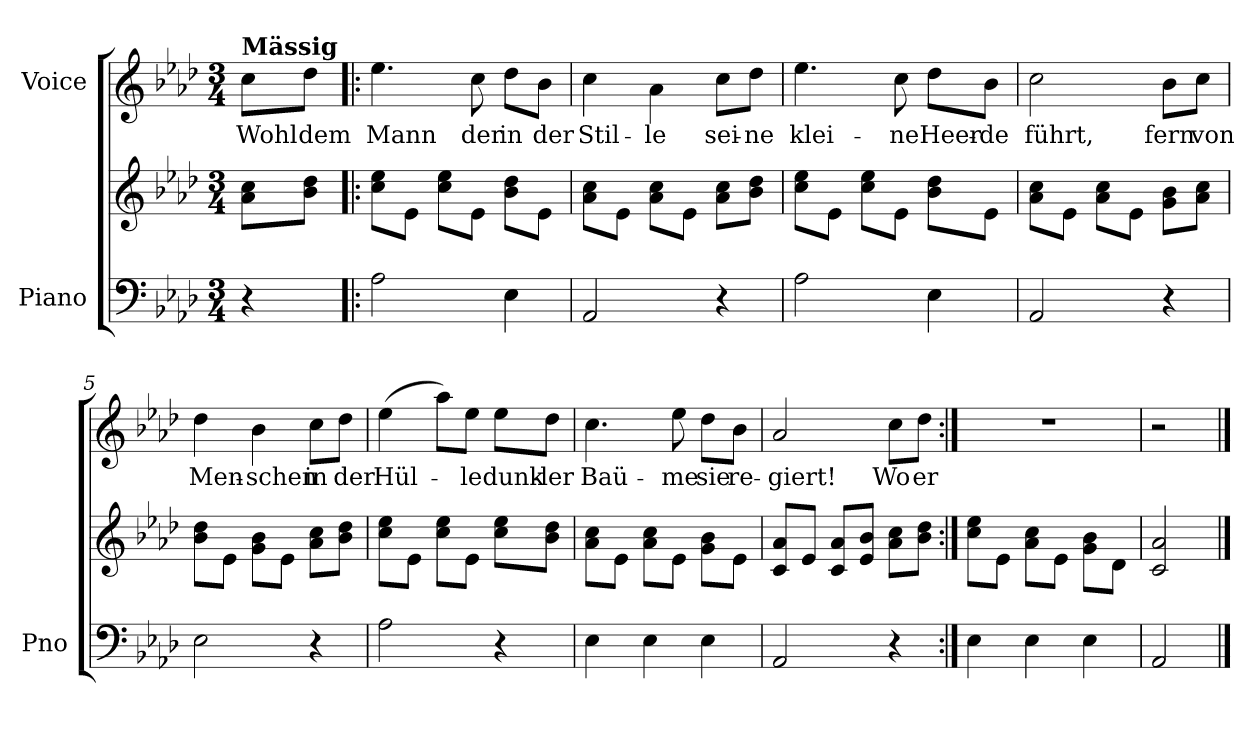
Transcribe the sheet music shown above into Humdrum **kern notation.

**kern	**kern	**kern	**text
*part2	*part2	*part1	*part1
*staff3	*staff2	*staff1	*staff1
*I"Piano	*	*I"Voice	*
*I'Pno	*	*	*
*clefF4	*clefG2	*clefG2	*
*k[b-e-a-d-]	*k[b-e-a-d-]	*k[b-e-a-d-]	*
*M3/4	*M3/4	*M3/4	*
=	=	=	=
!	!	!LO:TX:a:B:t=Mässig	!
!	!	!	!LO:LY:b
4r	8a-\ 8cc\L	8cc\L	Wohl
!	!	!	!LO:LY:b
.	8b-\ 8dd-\J	8dd-\J	dem
=1!|:	=1!|:	=1!|:	=1!|:
!	!	!	!LO:LY:b
2A-\	8cc\ 8ee-\L	4.ee-\	Mann
.	8e-\J	.	.
.	8cc\ 8ee-\L	.	.
!	!	!	!LO:LY:b
.	8e-\J	8cc\	der
!	!	!	!LO:LY:b
4E-\	8b-\ 8dd-\L	8dd-\L	in
!	!	!	!LO:LY:b
.	8e-\J	8b-\J	der
=2	=2	=2	=2
!	!	!	!LO:LY:b
2AA-/	8a-\ 8cc\L	4cc\	Stil-
.	8e-\J	.	.
!	!	!	!LO:LY:b
.	8a-\ 8cc\L	4a-\	-le
.	8e-\J	.	.
!	!	!	!LO:LY:b
4r	8a-\ 8cc\L	8cc\L	sei-
!	!	!	!LO:LY:b
.	8b-\ 8dd-\J	8dd-\J	-ne
=3	=3	=3	=3
!	!	!	!LO:LY:b
2A-\	8cc\ 8ee-\L	4.ee-\	klei-
.	8e-\J	.	.
.	8cc\ 8ee-\L	.	.
!	!	!	!LO:LY:b
.	8e-\J	8cc\	-ne
!	!	!	!LO:LY:b
4E-\	8b-\ 8dd-\L	8dd-\L	Heer-
!	!	!	!LO:LY:b
.	8e-\J	8b-\J	-de
=4	=4	=4	=4
!	!	!	!LO:LY:b
2AA-/	8a-\ 8cc\L	2cc\	führt,
.	8e-\J	.	.
.	8a-\ 8cc\L	.	.
.	8e-\J	.	.
!	!	!	!LO:LY:b
4r	8g\ 8b-\L	8b-\L	fern
!	!	!	!LO:LY:b
.	8a-\ 8cc\J	8cc\J	von
!!LO:LB:g=z
=5	=5	=5	=5
!	!	!	!LO:LY:b
2E-\	8b-\ 8dd-\L	4dd-\	Men-
.	8e-\J	.	.
!	!	!	!LO:LY:b
.	8g\ 8b-\L	4b-\	-schen
.	8e-\J	.	.
!	!	!	!LO:LY:b
4r	8a-\ 8cc\L	8cc\L	in
!	!	!	!LO:LY:b
.	8b-\ 8dd-\J	8dd-\J	der
=6	=6	=6	=6
!	!	!	!LO:LY:b
2A-\	8cc\ 8ee-\L	(>4ee-\	Hül-
.	8e-\J	.	.
.	8cc\ 8ee-\L	8aa-\L)	.
!	!	!	!LO:LY:b
.	8e-\J	8ee-\J	-le
!	!	!	!LO:LY:b
4r	8cc\ 8ee-\L	8ee-\L	dunk-
!	!	!	!LO:LY:b
.	8b-\ 8dd-\J	8dd-\J	-ler
=7	=7	=7	=7
!	!	!	!LO:LY:b
4E-\	8a-\ 8cc\L	4.cc\	Baü-
.	8e-\J	.	.
4E-\	8a-\ 8cc\L	.	.
!	!	!	!LO:LY:b
.	8e-\J	8ee-\	-me
!	!	!	!LO:LY:b
4E-\	8g\ 8b-\L	8dd-\L	sie
!	!	!	!LO:LY:b
.	8e-\J	8b-\J	re-
=8	=8	=8	=8
!	!	!	!LO:LY:b
2AA-/	8c/ 8a-/L	2a-/	-giert!
.	8e-/J	.	.
.	8c/ 8a-/L	.	.
.	8e-/ 8b-/J	.	.
!	!	!	!LO:LY:b
4r	8a-\ 8cc\L	8cc\L	Wo
!	!	!	!LO:LY:b
.	8b-\ 8dd-\J	8dd-\J	er
=9:|!	=9:|!	=9:|!	=9:|!
4E-\	8cc\ 8ee-\L	2.r	.
.	8e-\J	.	.
4E-\	8a-\ 8cc\L	.	.
.	8e-\J	.	.
4E-\	8g\ 8b-\L	.	.
.	8d-\J	.	.
=10	=10	=10	=10
2AA-/	2c/ 2a-/	2r	.
==	==	==	==
*-	*-	*-	*-
